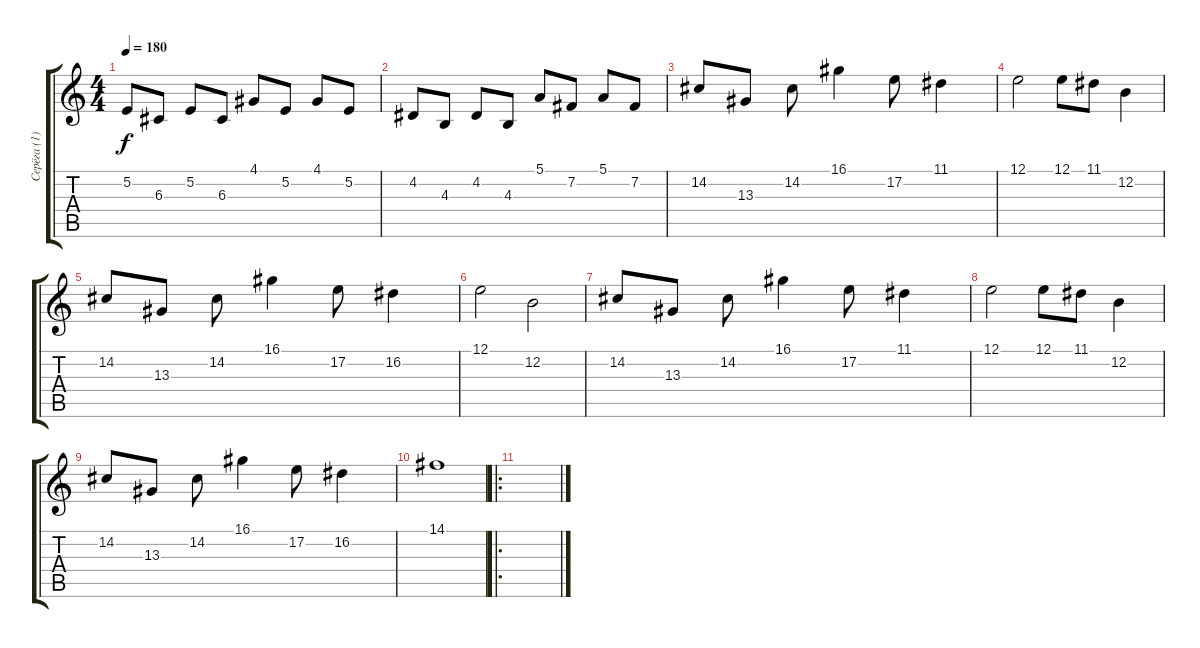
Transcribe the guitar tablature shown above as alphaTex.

\track ("Серёга (1)" "Серёга (1)") {instrument pad1newage}
\staff {score tabs}
\tuning (E4 B3 G3 D3 A2 E2) {hide}
\ts (4 4)
\tempo 180
\clef g2
\ks c
5.2.8{dy f} 6.3.8 5.2.8 6.3.8 4.1.8 5.2.8 4.1.8 5.2.8 |
4.2.8 4.3.8 4.2.8 4.3.8 5.1.8 7.2.8 5.1.8 7.2.8 |
14.2.8 13.3.8 14.2.8 16.1.4 17.2.8 11.1.4 |
12.1.2 12.1.8 11.1.8 12.2.4 |
14.2.8 13.3.8 14.2.8 16.1.4 17.2.8 16.2.4 |
12.1.2 12.2.2 |
14.2.8 13.3.8 14.2.8 16.1.4 17.2.8 11.1.4 |
12.1.2 12.1.8 11.1.8 12.2.4 |
14.2.8 13.3.8 14.2.8 16.1.4 17.2.8 16.2.4 |
14.1.1 |
\ro
